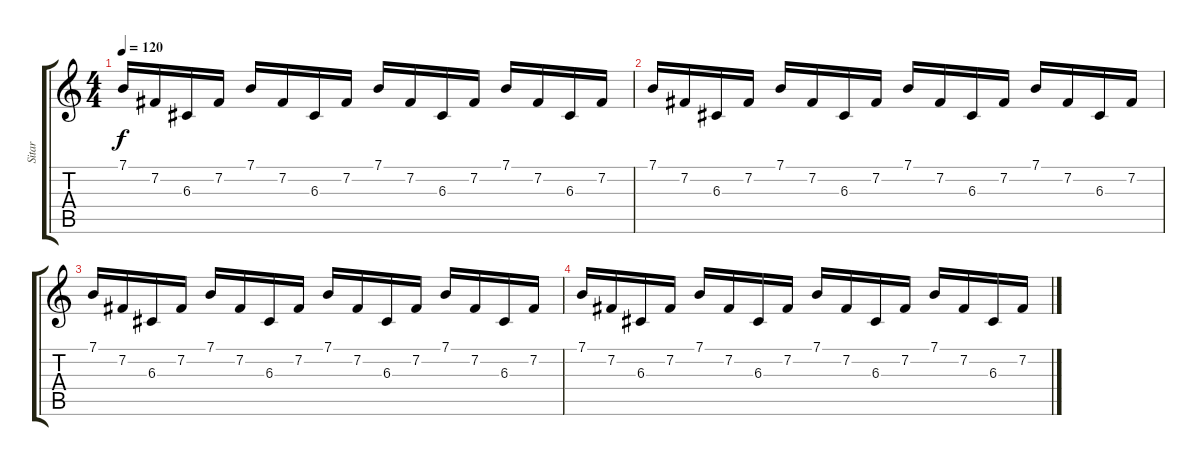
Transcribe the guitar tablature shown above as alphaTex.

\track ("Sitar" "Sitar") {instrument sitar}
\staff {score tabs}
\tuning (E4 B3 G3 D3 A2 E2) {hide}
\ts (4 4)
\tempo 120
\clef g2
\ks c
7.1.16{dy f} 7.2.16 6.3.16 7.2.16 7.1.16 7.2.16 6.3.16 7.2.16 7.1.16 7.2.16 6.3.16 7.2.16 7.1.16 7.2.16 6.3.16 7.2.16 |
7.1.16 7.2.16 6.3.16 7.2.16 7.1.16 7.2.16 6.3.16 7.2.16 7.1.16 7.2.16 6.3.16 7.2.16 7.1.16 7.2.16 6.3.16 7.2.16 |
7.1.16 7.2.16 6.3.16 7.2.16 7.1.16 7.2.16 6.3.16 7.2.16 7.1.16 7.2.16 6.3.16 7.2.16 7.1.16 7.2.16 6.3.16 7.2.16 |
7.1.16{volume 0} 7.2.16 6.3.16 7.2.16 7.1.16 7.2.16 6.3.16 7.2.16 7.1.16 7.2.16 6.3.16 7.2.16 7.1.16 7.2.16 6.3.16 7.2.16
